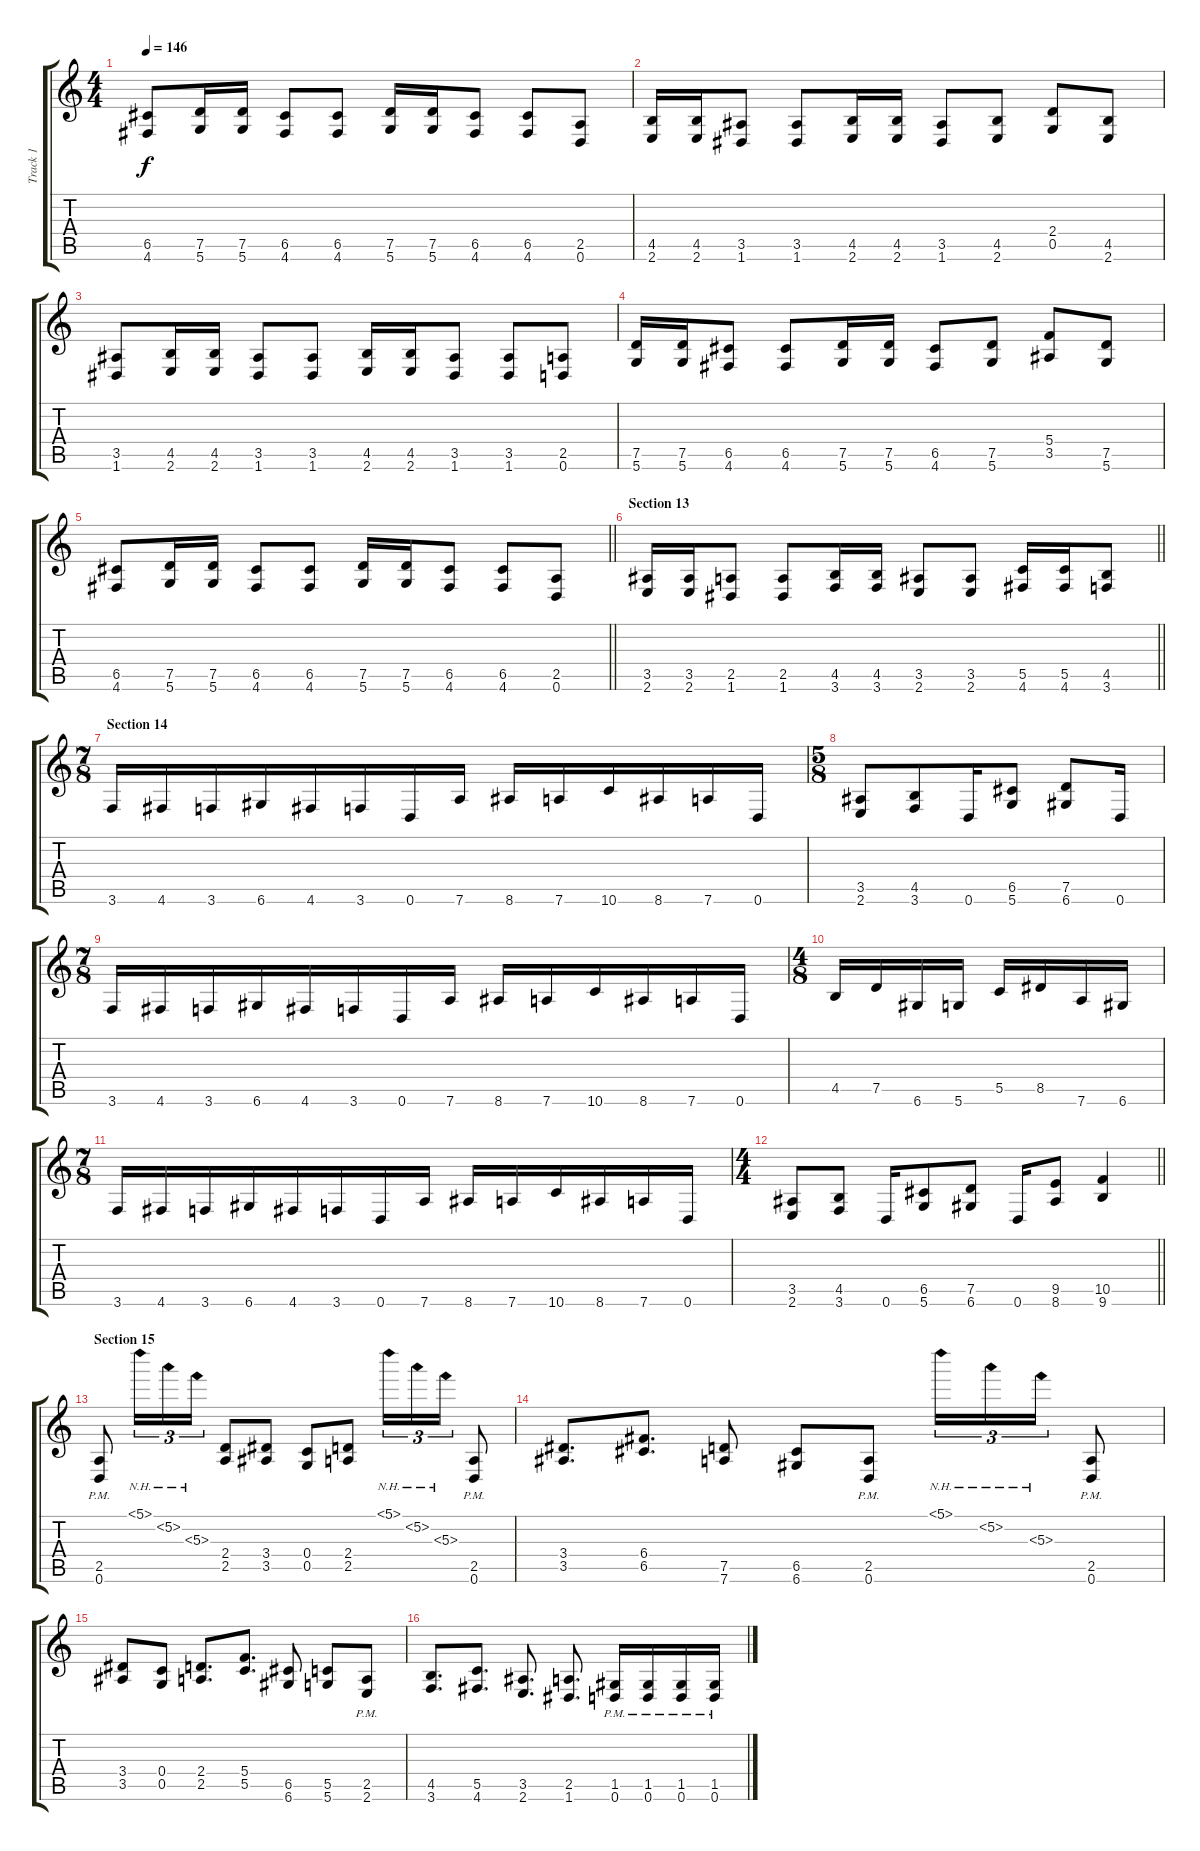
\track ("Track 1" "Track 1") {instrument distortionguitar}
\staff {score tabs}
\tuning (D4 A3 F3 C3 G2 D2) {hide}
\ts (4 4)
\tempo 146
\clef g2
\ks c
(6.5 4.6).8{dy f} (7.5 5.6).16 (7.5 5.6).16 (6.5 4.6).8 (6.5 4.6).8 (7.5 5.6).16 (7.5 5.6).16 (6.5 4.6).8 (6.5 4.6).8 (2.5 0.6).8 |
(4.5 2.6).16 (4.5 2.6).16 (3.5 1.6).8 (3.5 1.6).8 (4.5 2.6).16 (4.5 2.6).16 (3.5 1.6).8 (4.5 2.6).8 (2.4 0.5).8 (4.5 2.6).8 |
(3.5 1.6).8 (4.5 2.6).16 (4.5 2.6).16 (3.5 1.6).8 (3.5 1.6).8 (4.5 2.6).16 (4.5 2.6).16 (3.5 1.6).8 (3.5 1.6).8 (2.5 0.6).8 |
(7.5 5.6).16 (7.5 5.6).16 (6.5 4.6).8 (6.5 4.6).8 (7.5 5.6).16 (7.5 5.6).16 (6.5 4.6).8 (7.5 5.6).8 (5.4 3.5).8 (7.5 5.6).8 |
\barLineRight lightlight
(6.5 4.6).8 (7.5 5.6).16 (7.5 5.6).16 (6.5 4.6).8 (6.5 4.6).8 (7.5 5.6).16 (7.5 5.6).16 (6.5 4.6).8 (6.5 4.6).8 (2.5 0.6).8 |
\section ("" "Section 13")
\barLineRight lightlight
(3.5 2.6).16 (3.5 2.6).16 (2.5 1.6).8 (2.5 1.6).8 (4.5 3.6).16 (4.5 3.6).16 (3.5 2.6).8 (3.5 2.6).8 (5.5 4.6).16 (5.5 4.6).16 (4.5 3.6).8 |
\ts (7 8)
\section ("" "Section 14")
3.6.16 4.6.16 3.6.16 6.6.16 4.6.16 3.6.16 0.6.16 7.6.16 8.6.16 7.6.16 10.6.16 8.6.16 7.6.16 0.6.16 |
\ts (5 8)
(3.5 2.6).8 (4.5 3.6).8 0.6.16 (6.5 5.6).8 (7.5 6.6).8 0.6.16 |
\ts (7 8)
3.6.16 4.6.16 3.6.16 6.6.16 4.6.16 3.6.16 0.6.16 7.6.16 8.6.16 7.6.16 10.6.16 8.6.16 7.6.16 0.6.16 |
\ts (4 8)
4.5.16 7.5.16 6.6.16 5.6.16 5.5.16 8.5.16 7.6.16 6.6.16 |
\ts (7 8)
3.6.16 4.6.16 3.6.16 6.6.16 4.6.16 3.6.16 0.6.16 7.6.16 8.6.16 7.6.16 10.6.16 8.6.16 7.6.16 0.6.16 |
\ts (4 4)
\barLineRight lightlight
(3.5 2.6).8 (4.5 3.6).8 0.6.16 (6.5 5.6).8 (7.5 6.6).8 0.6.16 (9.5 8.6).8 (10.5 9.6).4 |
\section ("" "Section 15")
(2.5{pm} 0.6{pm}).8 5.1{nh}.16{tu (3 2)} 5.2{nh}.16{tu (3 2)} 5.3{nh}.16{tu (3 2)} (2.4 2.5).8 (3.4 3.5).8 (0.4 0.5).8 (2.4 2.5).8 5.1{nh}.16{tu (3 2)} 5.2{nh}.16{tu (3 2)} 5.3{nh}.16{tu (3 2)} (2.5{pm} 0.6{pm}).8 |
(3.4 3.5).8{d} (6.4 6.5).8{d} (7.5 7.6).8 (6.5 6.6).8 (2.5{pm} 0.6{pm}).8 5.1{nh}.16{tu (3 2)} 5.2{nh}.16{tu (3 2)} 5.3{nh}.16{tu (3 2)} (2.5{pm} 0.6{pm}).8 |
(3.4 3.5).8 (0.4 0.5).8 (2.4 2.5).8{d} (5.4 5.5).8{d} (6.5 6.6).8 (5.5 5.6).8 (2.5{pm} 2.6{pm}).8 |
(4.5 3.6).8{d} (5.5 4.6).8{d} (3.5 2.6).8{d} (2.5 1.6).8{d} (1.5{pm} 0.6{pm}).16 (1.5{pm} 0.6{pm}).16 (1.5{pm} 0.6{pm}).16 (1.5{pm} 0.6{pm}).16
